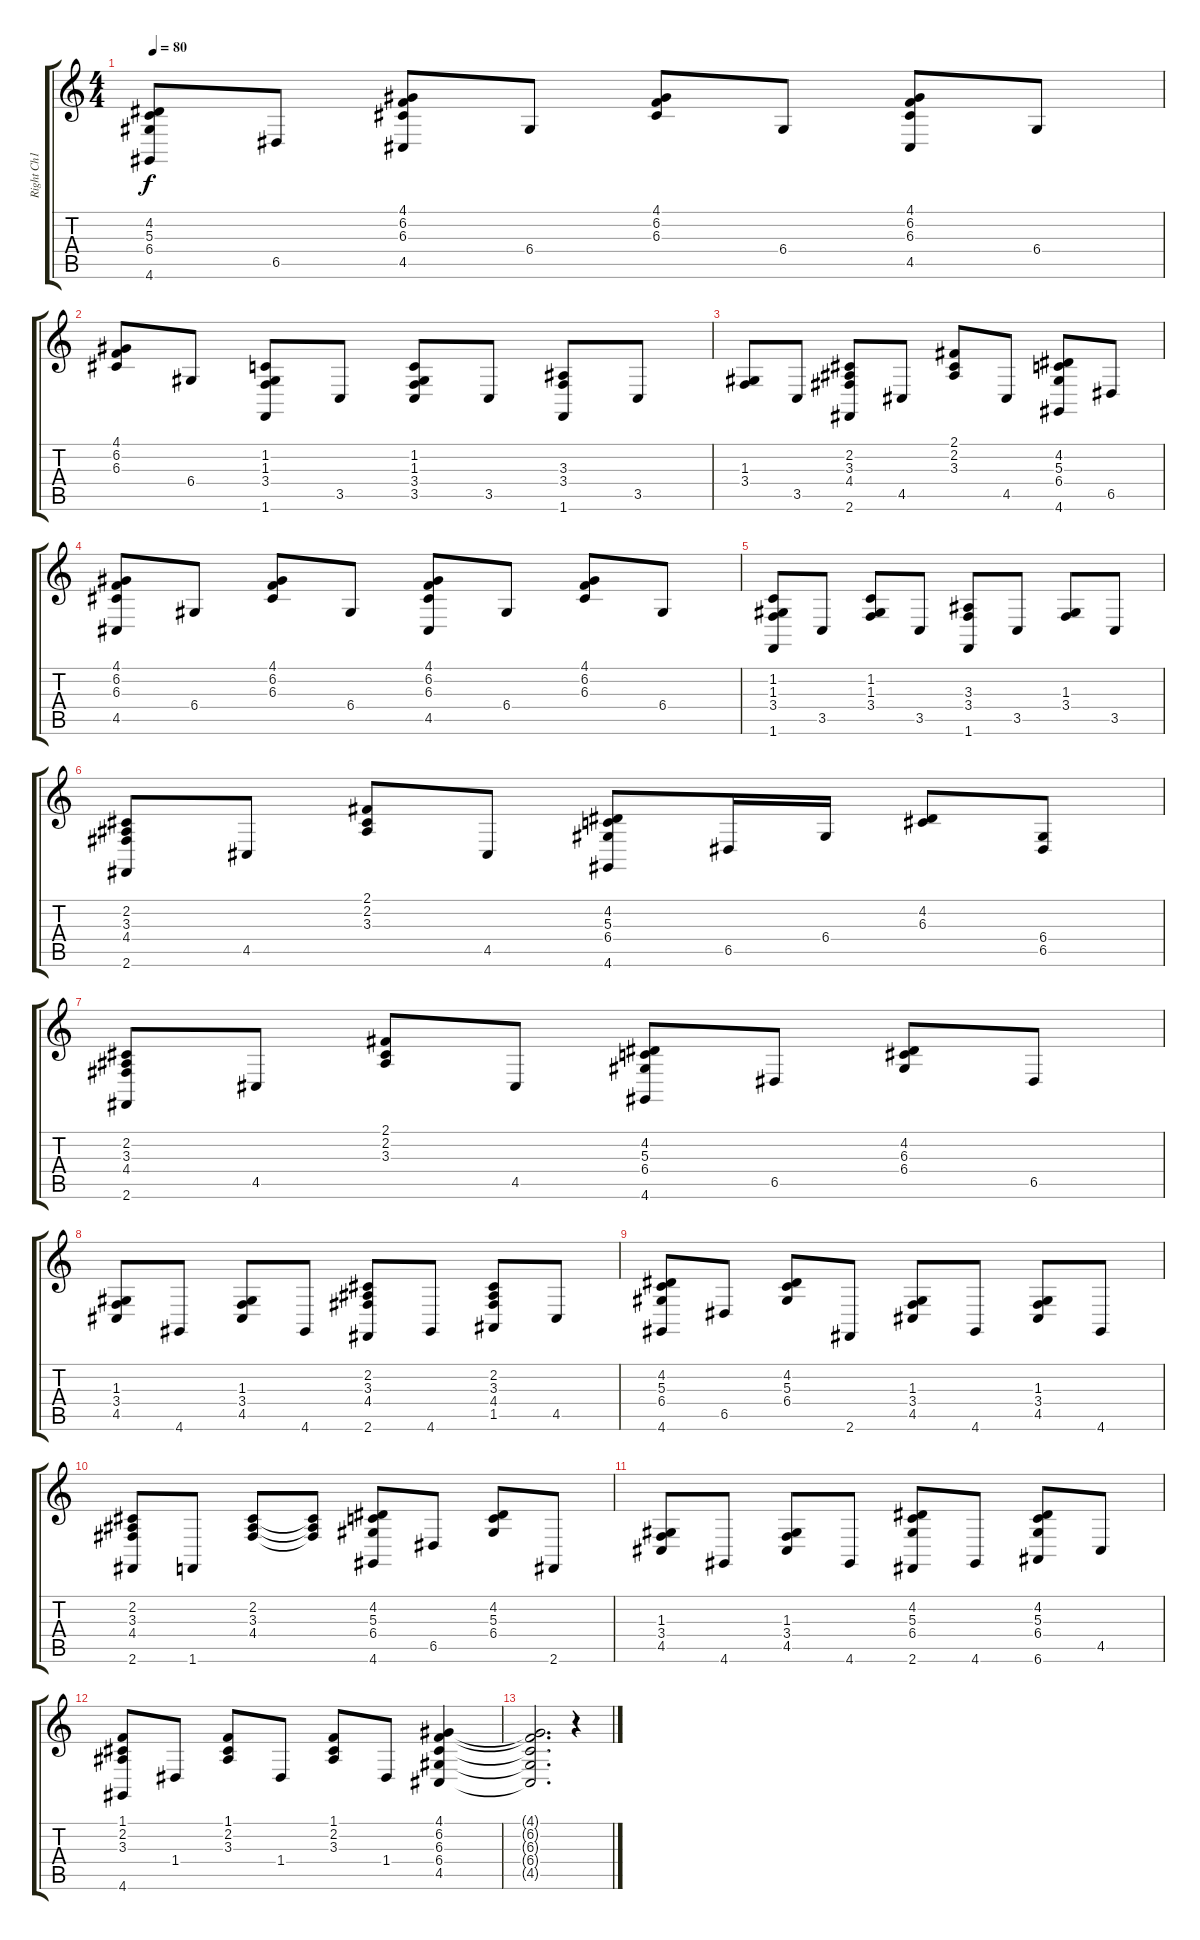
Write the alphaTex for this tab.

\track ("Right Ch1" "Right Ch1") {instrument acousticgrandpiano}
\staff {score tabs}
\tuning (E4 B3 G3 D3 A2 E2) {hide}
\ts (4 4)
\tempo 80
\clef g2
\ks c
(4.2 5.3 6.4 4.6).8{dy f} 6.5.8 (4.1 6.2 6.3 4.5).8 6.4.8 (4.1 6.2 6.3).8 6.4.8 (4.1 6.2 6.3 4.5).8 6.4.8 |
(4.1 6.2 6.3).8 6.4.8 (1.2 1.3 3.4 1.6).8 3.5.8 (1.2 1.3 3.4 3.5).8 3.5.8 (3.3 3.4 1.6).8 3.5.8 |
(1.3 3.4).8 3.5.8 (2.2 3.3 4.4 2.6).8 4.5.8 (2.1 2.2 3.3).8 4.5.8 (4.2 5.3 6.4 4.6).8 6.5.8 |
(4.1 6.2 6.3 4.5).8 6.4.8 (4.1 6.2 6.3).8 6.4.8 (4.1 6.2 6.3 4.5).8 6.4.8 (4.1 6.2 6.3).8 6.4.8 |
(1.2 1.3 3.4 1.6).8 3.5.8 (1.2 1.3 3.4).8 3.5.8 (3.3 3.4 1.6).8 3.5.8 (1.3 3.4).8 3.5.8 |
(2.2 3.3 4.4 2.6).8 4.5.8 (2.1 2.2 3.3).8 4.5.8 (4.2 5.3 6.4 4.6).8 6.5.16 6.4.16 (4.2 6.3).8 (6.4 6.5).8 |
(2.2 3.3 4.4 2.6).8 4.5.8 (2.1 2.2 3.3).8 4.5.8 (4.2 5.3 6.4 4.6).8 6.5.8 (4.2 6.3 6.4).8 6.5.8 |
(1.3 3.4 4.5).8 4.6.8 (1.3 3.4 4.5).8 4.6.8 (2.2 3.3 4.4 2.6).8 4.6.8 (2.2 3.3 4.4 1.5).8 4.5.8 |
(4.2 5.3 6.4 4.6).8 6.5.8 (4.2 5.3 6.4).8 2.6.8 (1.3 3.4 4.5).8 4.6.8 (1.3 3.4 4.5).8 4.6.8 |
(2.2 3.3 4.4 2.6).8 1.6.8 (2.2 3.3 4.4).8 (2.2{t} 3.3{t} 4.4{t}).8 (4.2 5.3 6.4 4.6).8 6.5.8 (4.2 5.3 6.4).8 2.6.8 |
(1.3 3.4 4.5).8 4.6.8 (1.3 3.4 4.5).8 4.6.8 (4.2 5.3 6.4 2.6).8 4.6.8 (4.2 5.3 6.4 6.6).8 4.5.8 |
(1.1 2.2 3.3 4.6).8 1.4.8 (1.1 2.2 3.3).8 1.4.8 (1.1 2.2 3.3).8 1.4.8 (4.1 6.2 6.3 6.4 4.5).4 |
(4.1{t} 6.2{t} 6.3{t} 6.4{t} 4.5{t}).2{d} r.4
